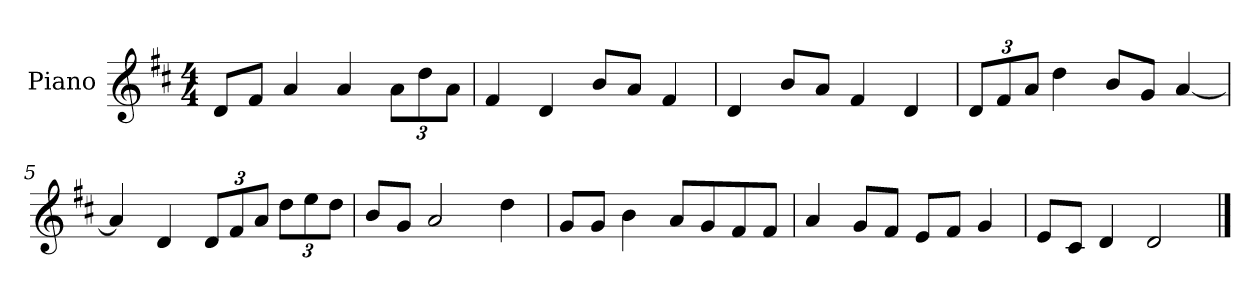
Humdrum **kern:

**kern
*part1
*staff1
*I"Piano
*I'P-no
*clefG2
*k[f#c#]
*M4/4
*MM90
=1
8d/L
8f#/J
4a/
4a/
*Xbrackettup
12a\L
12dd\
12a\J
=2
4f#/
4d/
8b/L
8a/J
4f#/
=3
4d/
8b/L
8a/J
4f#/
4d/
=4
12d/L
12f#/
12a/J
4dd\
8b/L
8g/J
[4a/
=5
4a/]
4d/
12d/L
12f#/
12a/J
12dd\L
12ee\
12dd\J
=6
8b/L
8g/J
2a/
4dd\
!!LO:LB:g=z
=7
8g/L
8g/J
4b\
8a/L
8g/
8f#/
8f#/J
=8
4a/
8g/L
8f#/J
8e/L
8f#/J
4g/
=9
8e/L
8c#/J
4d/
2d/
==
*-
